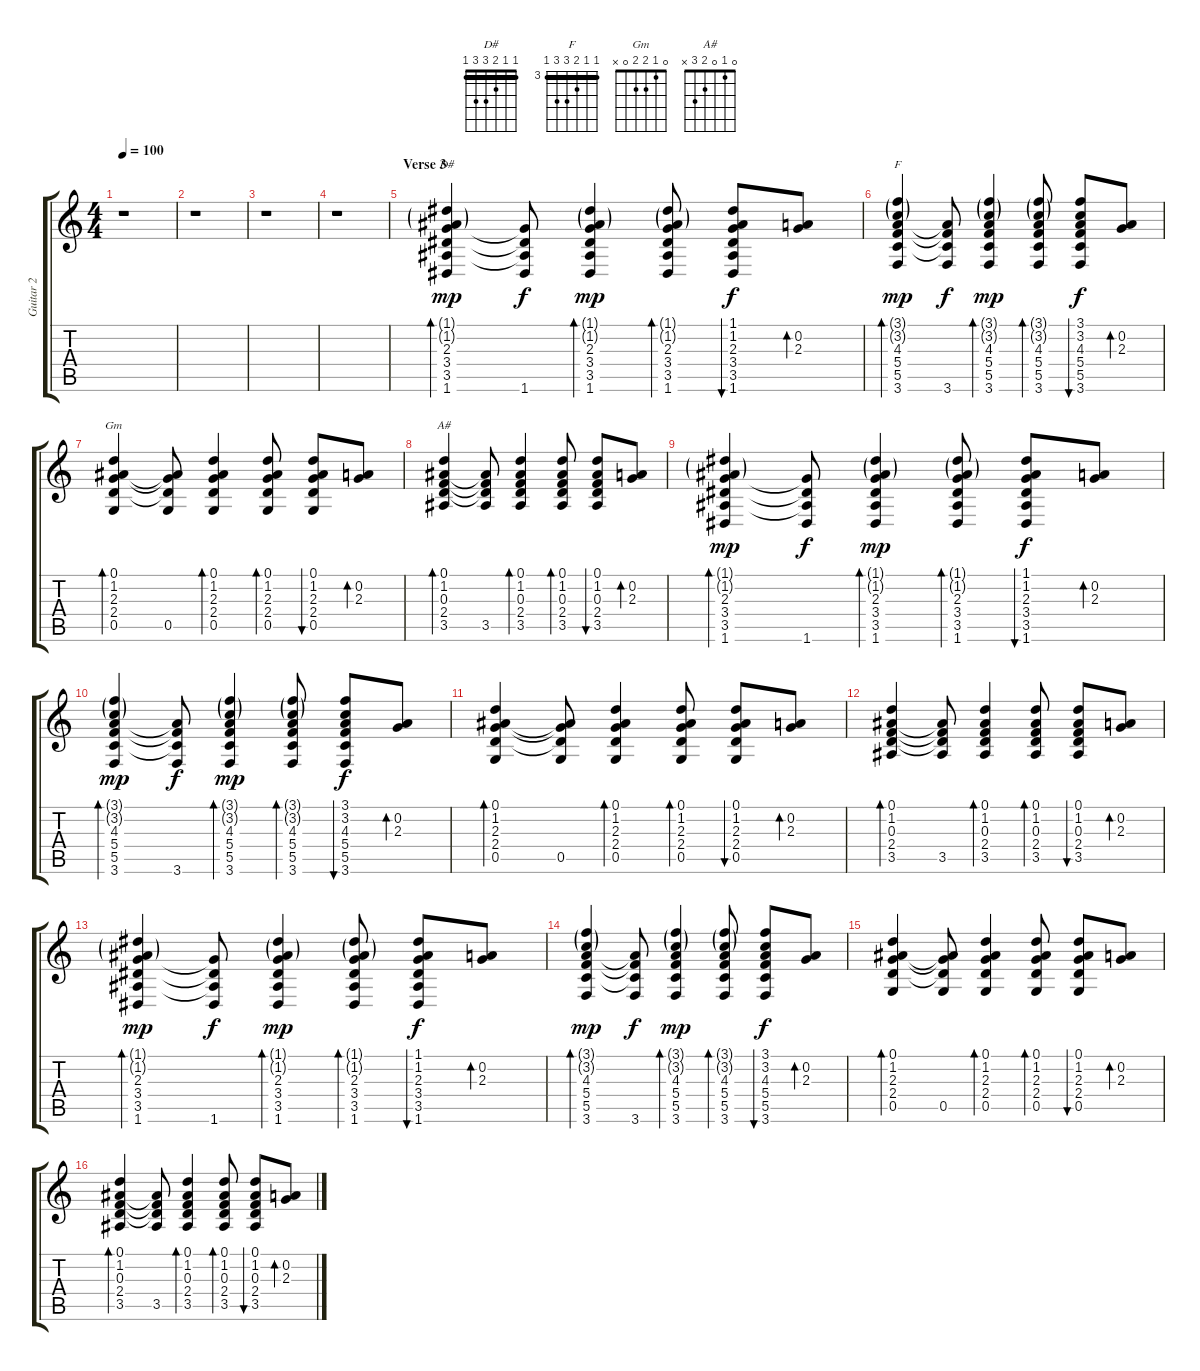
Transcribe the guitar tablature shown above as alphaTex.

\track ("Guitar 2" "Guitar 2") {instrument acousticguitarsteel}
\staff {score tabs}
\tuning (D4 A3 F3 C3 G2 D2) {hide}
\chord ("D#" 1 1 2 3 3 1) {barre 1}
\chord ("F" 3 3 4 5 5 3) {firstfret 3 barre 3}
\chord ("Gm" 0 1 2 2 0 x)
\chord ("A#" 0 1 0 2 3 x)
\ts (4 4)
\tempo 100
\clef g2
\ks c
r.1{dy f} |
r.1 |
r.1 |
r.1 |
\section ("" "Verse 3")
(1.1{g} 1.2{g} 2.3 3.4 3.5 1.6).4{bd 30 ch "D#" dy mp} (2.3{t} 3.4{t} 3.5{t} 1.6).8{dy f} (1.1{g} 1.2{g} 2.3 3.4 3.5 1.6).4{bd 30 dy mp} (1.1{g} 1.2{g} 2.3 3.4 3.5 1.6).8{bd 30} (1.1 1.2 2.3 3.4 3.5 1.6).8{bu 30 dy f} (0.2 2.3).8{bd 30} |
(3.1{g} 3.2{g} 4.3 5.4 5.5 3.6).4{bd 30 ch "F" dy mp} (4.3{t} 5.4{t} 5.5{t} 3.6).8{dy f} (3.1{g} 3.2{g} 4.3 5.4 5.5 3.6).4{bd 30 dy mp} (3.1{g} 3.2{g} 4.3 5.4 5.5 3.6).8{bd 30} (3.1 3.2 4.3 5.4 5.5 3.6).8{bu 30 dy f} (0.2 2.3).8{bd 30} |
(0.1 1.2 2.3 2.4 0.5).4{bd 30 ch "Gm"} (1.2{t} 2.3{t} 2.4{t} 0.5).8 (0.1 1.2 2.3 2.4 0.5).4{bd 30} (0.1 1.2 2.3 2.4 0.5).8{bd 30} (0.1 1.2 2.3 2.4 0.5).8{bu 30} (0.2 2.3).8{bd 30} |
(0.1 1.2 0.3 2.4 3.5).4{bd 30 ch "A#"} (1.2{t} 0.3{t} 2.4{t} 3.5).8 (0.1 1.2 0.3 2.4 3.5).4{bd 30} (0.1 1.2 0.3 2.4 3.5).8{bd 30} (0.1 1.2 0.3 2.4 3.5).8{bu 30} (0.2 2.3).8{bd 30} |
(1.1{g} 1.2{g} 2.3 3.4 3.5 1.6).4{bd 30 dy mp} (2.3{t} 3.4{t} 3.5{t} 1.6).8{dy f} (1.1{g} 1.2{g} 2.3 3.4 3.5 1.6).4{bd 30 dy mp} (1.1{g} 1.2{g} 2.3 3.4 3.5 1.6).8{bd 30} (1.1 1.2 2.3 3.4 3.5 1.6).8{bu 30 dy f} (0.2 2.3).8{bd 30} |
(3.1{g} 3.2{g} 4.3 5.4 5.5 3.6).4{bd 30 dy mp} (4.3{t} 5.4{t} 5.5{t} 3.6).8{dy f} (3.1{g} 3.2{g} 4.3 5.4 5.5 3.6).4{bd 30 dy mp} (3.1{g} 3.2{g} 4.3 5.4 5.5 3.6).8{bd 30} (3.1 3.2 4.3 5.4 5.5 3.6).8{bu 30 dy f} (0.2 2.3).8{bd 30} |
(0.1 1.2 2.3 2.4 0.5).4{bd 30} (1.2{t} 2.3{t} 2.4{t} 0.5).8 (0.1 1.2 2.3 2.4 0.5).4{bd 30} (0.1 1.2 2.3 2.4 0.5).8{bd 30} (0.1 1.2 2.3 2.4 0.5).8{bu 30} (0.2 2.3).8{bd 30} |
(0.1 1.2 0.3 2.4 3.5).4{bd 30} (1.2{t} 0.3{t} 2.4{t} 3.5).8 (0.1 1.2 0.3 2.4 3.5).4{bd 30} (0.1 1.2 0.3 2.4 3.5).8{bd 30} (0.1 1.2 0.3 2.4 3.5).8{bu 30} (0.2 2.3).8{bd 30} |
(1.1{g} 1.2{g} 2.3 3.4 3.5 1.6).4{bd 30 dy mp} (2.3{t} 3.4{t} 3.5{t} 1.6).8{dy f} (1.1{g} 1.2{g} 2.3 3.4 3.5 1.6).4{bd 30 dy mp} (1.1{g} 1.2{g} 2.3 3.4 3.5 1.6).8{bd 30} (1.1 1.2 2.3 3.4 3.5 1.6).8{bu 30 dy f} (0.2 2.3).8{bd 30} |
(3.1{g} 3.2{g} 4.3 5.4 5.5 3.6).4{bd 30 dy mp} (4.3{t} 5.4{t} 5.5{t} 3.6).8{dy f} (3.1{g} 3.2{g} 4.3 5.4 5.5 3.6).4{bd 30 dy mp} (3.1{g} 3.2{g} 4.3 5.4 5.5 3.6).8{bd 30} (3.1 3.2 4.3 5.4 5.5 3.6).8{bu 30 dy f} (0.2 2.3).8{bd 30} |
(0.1 1.2 2.3 2.4 0.5).4{bd 30} (1.2{t} 2.3{t} 2.4{t} 0.5).8 (0.1 1.2 2.3 2.4 0.5).4{bd 30} (0.1 1.2 2.3 2.4 0.5).8{bd 30} (0.1 1.2 2.3 2.4 0.5).8{bu 30} (0.2 2.3).8{bd 30} |
(0.1 1.2 0.3 2.4 3.5).4{bd 30} (1.2{t} 0.3{t} 2.4{t} 3.5).8 (0.1 1.2 0.3 2.4 3.5).4{bd 30} (0.1 1.2 0.3 2.4 3.5).8{bd 30} (0.1 1.2 0.3 2.4 3.5).8{bu 30} (0.2 2.3).8{bd 30}
